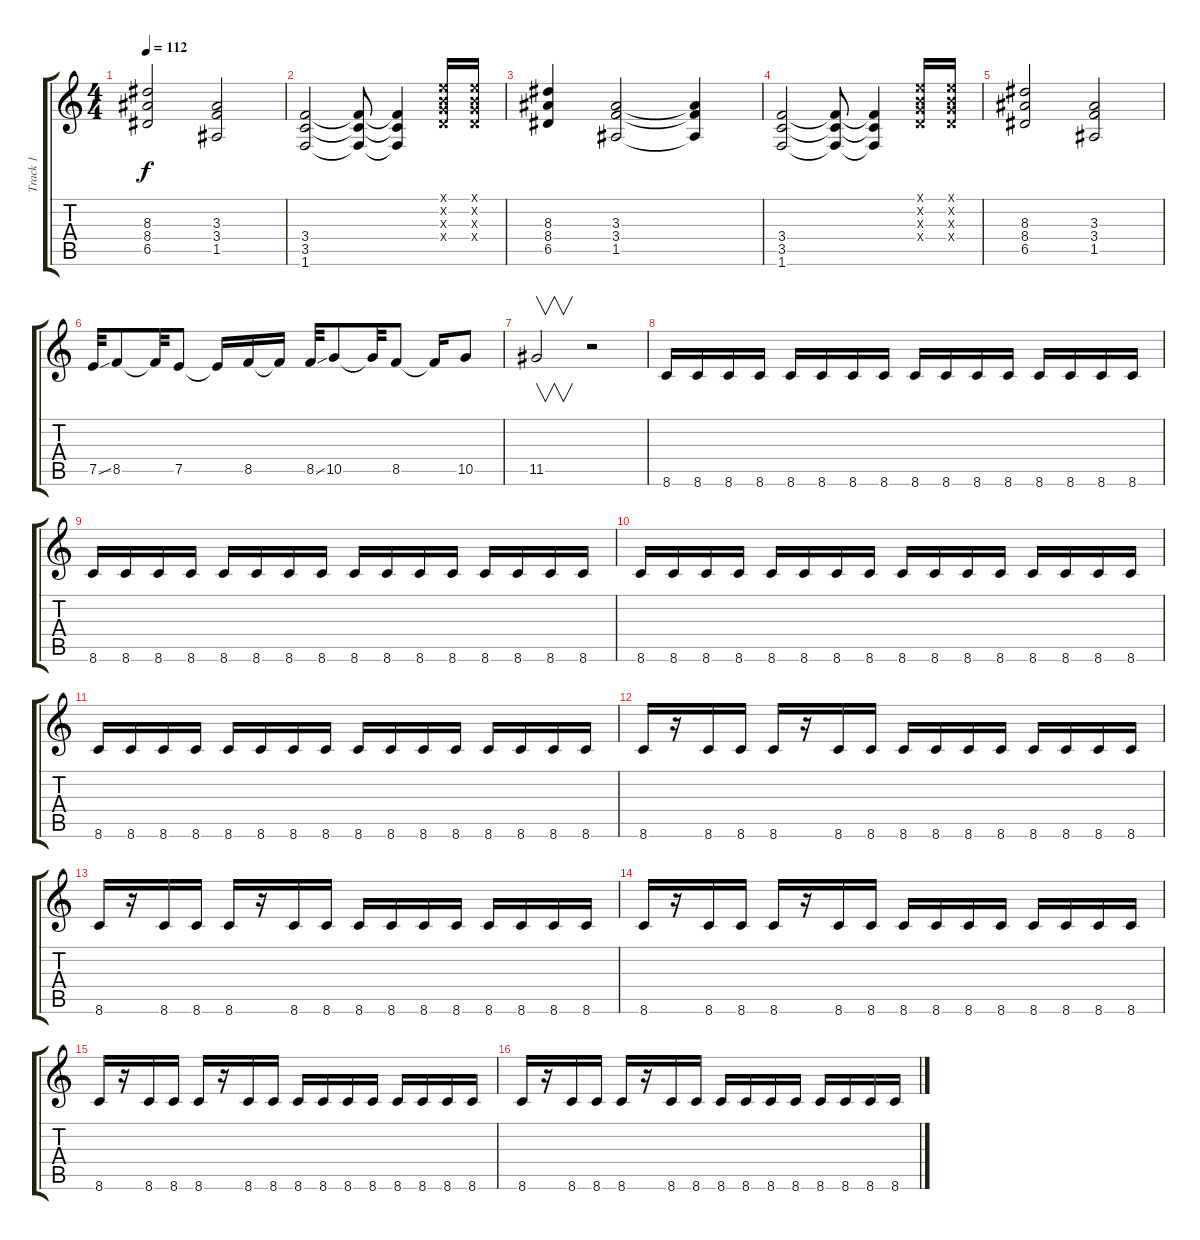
\track ("Track 1" "Track 1") {instrument acousticguitarsteel}
\staff {score tabs}
\tuning (E4 B3 G3 D3 A2 E2) {hide}
\ts (4 4)
\tempo 112
\clef g2
\ks c
(8.3 8.4 6.5).2{dy f} (3.3 3.4 1.5).2 |
(3.4 3.5 1.6).2 (3.4{t} 3.5{t} 1.6{t}).8 (3.4{t} 3.5{t} 1.6{t}).4 (0.1{x} 0.2{x} 0.3{x} 0.4{x}).16 (0.1{x} 0.2{x} 0.3{x} 0.4{x}).16 |
(8.3 8.4 6.5).4 (3.3 3.4 1.5).2 (3.3{t} 3.4{t} 1.5{t}).4 |
(3.4 3.5 1.6).2 (3.4{t} 3.5{t} 1.6{t}).8 (3.4{t} 3.5{t} 1.6{t}).4 (0.1{x} 0.2{x} 0.3{x} 0.4{x}).16 (0.1{x} 0.2{x} 0.3{x} 0.4{x}).16 |
(8.3 8.4 6.5).2 (3.3 3.4 1.5).2 |
7.5{ss}.32 8.5.8 8.5{t}.32 7.5.8 7.5{t}.16 8.5.16 8.5{t}.16 8.5{ss}.32 10.5.8 10.5{t}.32 8.5.8 8.5{t}.16 10.5.8 |
11.5.2{v} r.2 |
8.6.16 8.6.16 8.6.16 8.6.16 8.6.16 8.6.16 8.6.16 8.6.16 8.6.16 8.6.16 8.6.16 8.6.16 8.6.16 8.6.16 8.6.16 8.6.16 |
8.6.16 8.6.16 8.6.16 8.6.16 8.6.16 8.6.16 8.6.16 8.6.16 8.6.16 8.6.16 8.6.16 8.6.16 8.6.16 8.6.16 8.6.16 8.6.16 |
8.6.16 8.6.16 8.6.16 8.6.16 8.6.16 8.6.16 8.6.16 8.6.16 8.6.16 8.6.16 8.6.16 8.6.16 8.6.16 8.6.16 8.6.16 8.6.16 |
8.6.16 8.6.16 8.6.16 8.6.16 8.6.16 8.6.16 8.6.16 8.6.16 8.6.16 8.6.16 8.6.16 8.6.16 8.6.16 8.6.16 8.6.16 8.6.16 |
8.6.16 r.16 8.6.16 8.6.16 8.6.16 r.16 8.6.16 8.6.16 8.6.16 8.6.16 8.6.16 8.6.16 8.6.16 8.6.16 8.6.16 8.6.16 |
8.6.16 r.16 8.6.16 8.6.16 8.6.16 r.16 8.6.16 8.6.16 8.6.16 8.6.16 8.6.16 8.6.16 8.6.16 8.6.16 8.6.16 8.6.16 |
8.6.16 r.16 8.6.16 8.6.16 8.6.16 r.16 8.6.16 8.6.16 8.6.16 8.6.16 8.6.16 8.6.16 8.6.16 8.6.16 8.6.16 8.6.16 |
8.6.16 r.16 8.6.16 8.6.16 8.6.16 r.16 8.6.16 8.6.16 8.6.16 8.6.16 8.6.16 8.6.16 8.6.16 8.6.16 8.6.16 8.6.16 |
8.6.16 r.16 8.6.16 8.6.16 8.6.16 r.16 8.6.16 8.6.16 8.6.16 8.6.16 8.6.16 8.6.16 8.6.16 8.6.16 8.6.16 8.6.16
